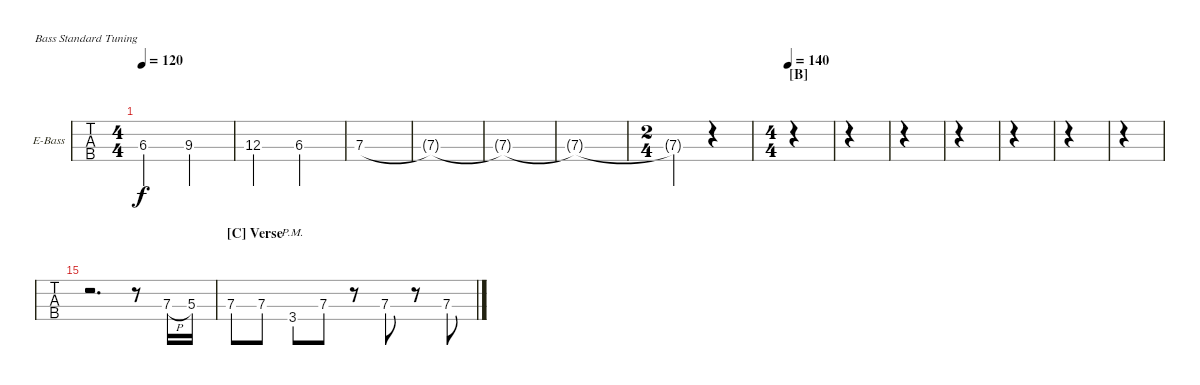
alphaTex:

\bracketExtendMode nobrackets
\firstSystemTrackNameOrientation horizontal
\otherSystemsTrackNameOrientation horizontal
\defaultBarNumberDisplay FirstOfSystem
\track ("Bass" "E-Bass") {instrument electricbassfinger}
\staff {tabs}
\tuning (G2 D2 A1 E1)
\ts (4 4)
\scale
0.21875
\tempo 120
\accidentals auto
\clef f4
\ottava regular
\simile none
\scale
0.25
\ks c
6.3.2{lyrics (0 "") lyrics (1 "") lyrics (2 "") lyrics (3 "") lyrics (4 "") dy f} 9.3.2{lyrics (0 "") lyrics (1 "") lyrics (2 "") lyrics (3 "") lyrics (4 "")} |
\scale
0.318519
\scale
0.25 12.3.2{lyrics (0 "") lyrics (1 "") lyrics (2 "") lyrics (3 "") lyrics (4 "")} 6.3.2{lyrics (0 "") lyrics (1 "") lyrics (2 "") lyrics (3 "") lyrics (4 "")} |
\scale
0.248889
\scale
0.25 7.3.1{lyrics (0 "") lyrics (1 "") lyrics (2 "") lyrics (3 "") lyrics (4 "")} |
\scale
0.248889
\scale
0.25 7.3{t}.1{lyrics (0 "") lyrics (1 "") lyrics (2 "") lyrics (3 "") lyrics (4 "")} |
\scale
0.183704 7.3{t}.1{lyrics (0 "") lyrics (1 "") lyrics (2 "") lyrics (3 "") lyrics (4 "")} |
7.3{t}.1{lyrics (0 "") lyrics (1 "") lyrics (2 "") lyrics (3 "") lyrics (4 "")} |
\ts (2 4)
7.3{t}.4{lyrics (0 "") lyrics (1 "") lyrics (2 "") lyrics (3 "") lyrics (4 "")} r.4 |
\ts (4 4)
\section ("B" "")
\tempo 140
|
|
|
|
|
|
|
r.2{d} r.8 7.3{h}.16{lyrics (0 "") lyrics (1 "") lyrics (2 "") lyrics (3 "") lyrics (4 "")} 5.3.16{lyrics (0 "") lyrics (1 "") lyrics (2 "") lyrics (3 "") lyrics (4 "")} |
\section ("C" "Verse")
7.3.8{lyrics (0 "") lyrics (1 "") lyrics (2 "") lyrics (3 "") lyrics (4 "")} 7.3.8{lyrics (0 "") lyrics (1 "") lyrics (2 "") lyrics (3 "") lyrics (4 "")} 3.4{pm}.8{lyrics (0 "") lyrics (1 "") lyrics (2 "") lyrics (3 "") lyrics (4 "")} 7.3.8{lyrics (0 "") lyrics (1 "") lyrics (2 "") lyrics (3 "") lyrics (4 "")} r.8 7.3.8{lyrics (0 "") lyrics (1 "") lyrics (2 "") lyrics (3 "") lyrics (4 "")} r.8 7.3.8{lyrics (0 "") lyrics (1 "") lyrics (2 "") lyrics (3 "") lyrics (4 "")}
